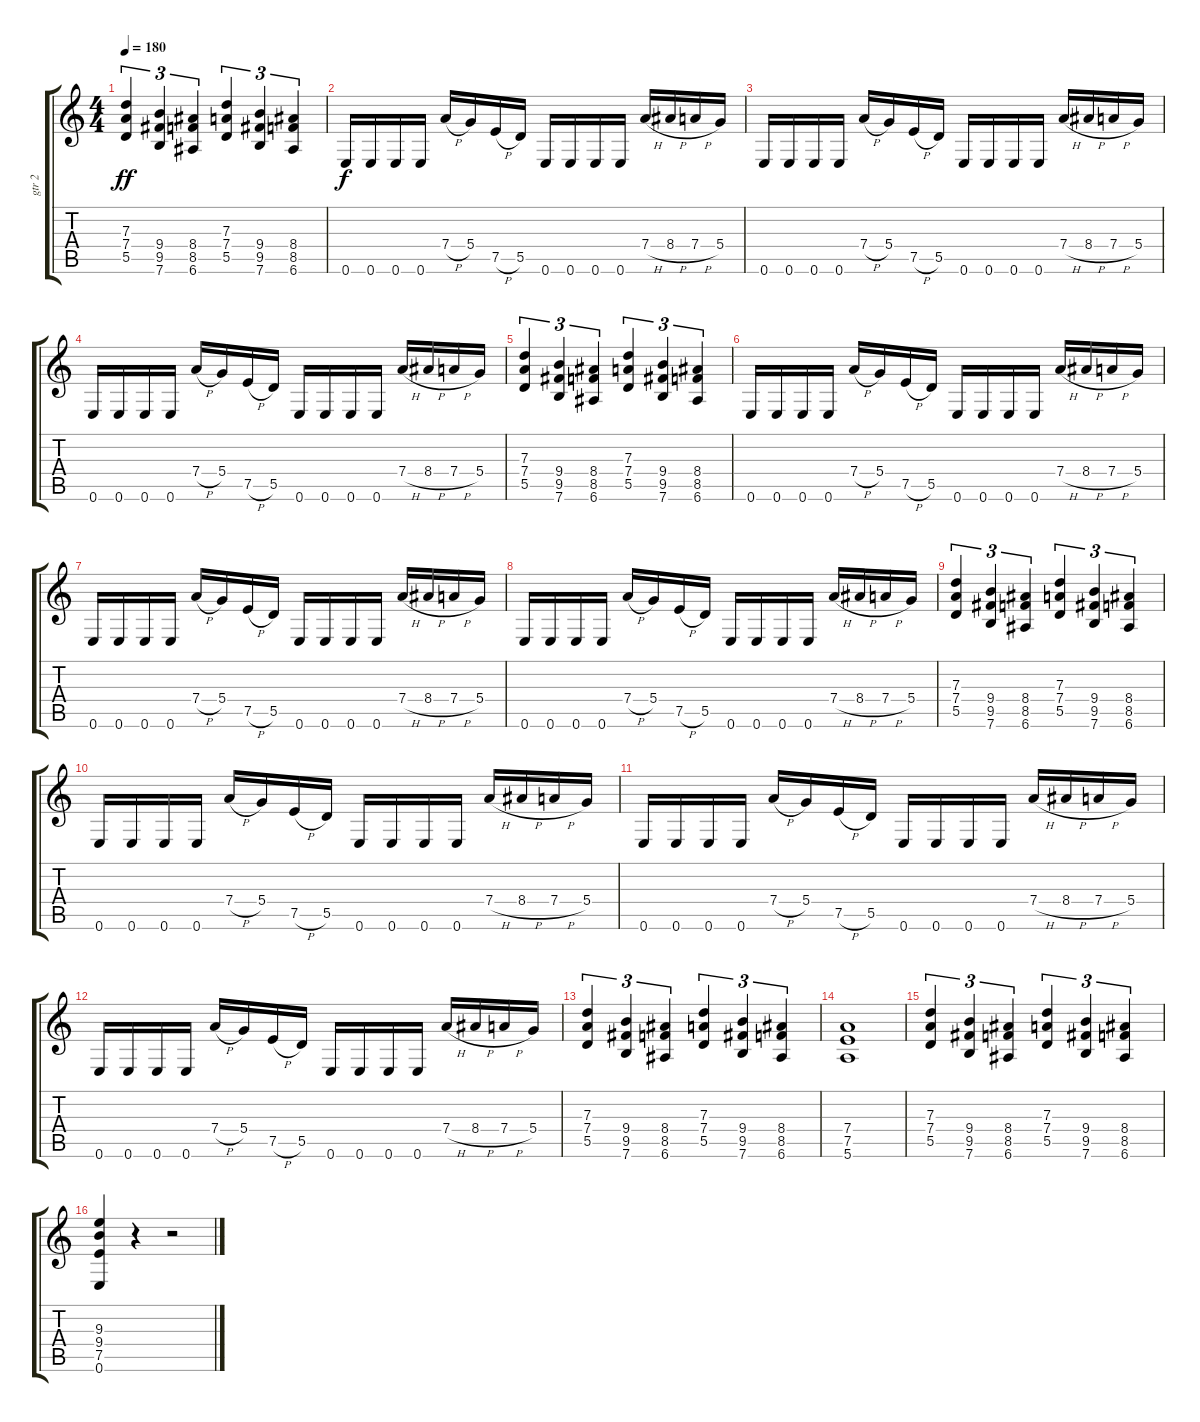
\track ("gtr 2" "gtr 2") {instrument distortionguitar}
\staff {score tabs}
\tuning (E4 B3 G3 D3 A2 E2) {hide}
\ts (4 4)
\tempo 180
\clef g2
\ks c
(7.3 7.4 5.5).4{tu (3 2) dy ff} (9.4 9.5 7.6).4{tu (3 2)} (8.4 8.5 6.6).4{tu (3 2)} (7.3 7.4 5.5).4{tu (3 2)} (9.4 9.5 7.6).4{tu (3 2)} (8.4 8.5 6.6).4{tu (3 2)} |
0.6.16{dy f} 0.6.16 0.6.16 0.6.16 7.4{h}.16 5.4.16 7.5{h}.16 5.5.16 0.6.16 0.6.16 0.6.16 0.6.16 7.4{h}.16 8.4{h}.16 7.4{h}.16 5.4.16 |
0.6.16 0.6.16 0.6.16 0.6.16 7.4{h}.16 5.4.16 7.5{h}.16 5.5.16 0.6.16 0.6.16 0.6.16 0.6.16 7.4{h}.16 8.4{h}.16 7.4{h}.16 5.4.16 |
0.6.16 0.6.16 0.6.16 0.6.16 7.4{h}.16 5.4.16 7.5{h}.16 5.5.16 0.6.16 0.6.16 0.6.16 0.6.16 7.4{h}.16 8.4{h}.16 7.4{h}.16 5.4.16 |
(7.3 7.4 5.5).4{tu (3 2)} (9.4 9.5 7.6).4{tu (3 2)} (8.4 8.5 6.6).4{tu (3 2)} (7.3 7.4 5.5).4{tu (3 2)} (9.4 9.5 7.6).4{tu (3 2)} (8.4 8.5 6.6).4{tu (3 2)} |
0.6.16 0.6.16 0.6.16 0.6.16 7.4{h}.16 5.4.16 7.5{h}.16 5.5.16 0.6.16 0.6.16 0.6.16 0.6.16 7.4{h}.16 8.4{h}.16 7.4{h}.16 5.4.16 |
0.6.16 0.6.16 0.6.16 0.6.16 7.4{h}.16 5.4.16 7.5{h}.16 5.5.16 0.6.16 0.6.16 0.6.16 0.6.16 7.4{h}.16 8.4{h}.16 7.4{h}.16 5.4.16 |
0.6.16 0.6.16 0.6.16 0.6.16 7.4{h}.16 5.4.16 7.5{h}.16 5.5.16 0.6.16 0.6.16 0.6.16 0.6.16 7.4{h}.16 8.4{h}.16 7.4{h}.16 5.4.16 |
(7.3 7.4 5.5).4{tu (3 2)} (9.4 9.5 7.6).4{tu (3 2)} (8.4 8.5 6.6).4{tu (3 2)} (7.3 7.4 5.5).4{tu (3 2)} (9.4 9.5 7.6).4{tu (3 2)} (8.4 8.5 6.6).4{tu (3 2)} |
0.6.16 0.6.16 0.6.16 0.6.16 7.4{h}.16 5.4.16 7.5{h}.16 5.5.16 0.6.16 0.6.16 0.6.16 0.6.16 7.4{h}.16 8.4{h}.16 7.4{h}.16 5.4.16 |
0.6.16 0.6.16 0.6.16 0.6.16 7.4{h}.16 5.4.16 7.5{h}.16 5.5.16 0.6.16 0.6.16 0.6.16 0.6.16 7.4{h}.16 8.4{h}.16 7.4{h}.16 5.4.16 |
0.6.16 0.6.16 0.6.16 0.6.16 7.4{h}.16 5.4.16 7.5{h}.16 5.5.16 0.6.16 0.6.16 0.6.16 0.6.16 7.4{h}.16 8.4{h}.16 7.4{h}.16 5.4.16 |
(7.3 7.4 5.5).4{tu (3 2)} (9.4 9.5 7.6).4{tu (3 2)} (8.4 8.5 6.6).4{tu (3 2)} (7.3 7.4 5.5).4{tu (3 2)} (9.4 9.5 7.6).4{tu (3 2)} (8.4 8.5 6.6).4{tu (3 2)} |
(7.4 7.5 5.6).1 |
(7.3 7.4 5.5).4{tu (3 2)} (9.4 9.5 7.6).4{tu (3 2)} (8.4 8.5 6.6).4{tu (3 2)} (7.3 7.4 5.5).4{tu (3 2)} (9.4 9.5 7.6).4{tu (3 2)} (8.4 8.5 6.6).4{tu (3 2)} |
(9.3 9.4 7.5 0.6).4 r.4 r.2
